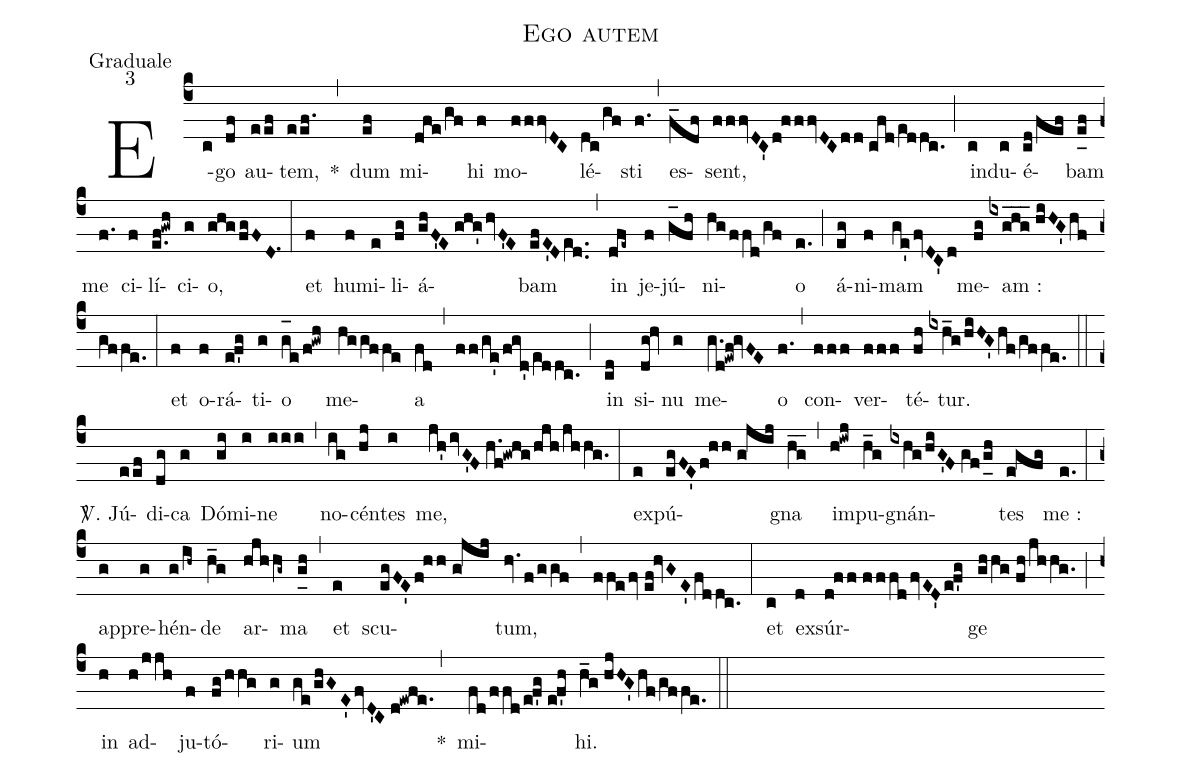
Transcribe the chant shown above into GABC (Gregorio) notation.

name:Ego autem;
office-part:Graduale;
mode:3;
%%
(c4) E(c)go(df) au(eef)tem,(eef.) *(,) dum(ef) mi(dfe/gf)hi(f) mo(fffvDC)lé(dc/gf)sti(f.) (,) es(f_df)sent,(fffvDC'd!fffvDCdd//cfd/e[ll:1]ddc.) (;) in(c)du(c)é(cd/fef)bam(e_[uh:l]f) me(f.) ci(f)lí(e.f!gwh)ci(g)o,(ghgfgFD.1) (:) et(f) hu(f)mi(e)li(fg)á(ghF'E//ghg'hvF'E)bam(efE'De[ll:1]d..) (,) in(dfe~) je(f)jú(g_[oh:h]fh)ni(hgffd/gf)o(e.) (;) á(eg)ni(f)mam(ge'fvDC'd) me(fg)am :(ixghg___//hiHG'hf/gffe.) (:) et(f) o(f)rá(ef'g)ti(g)o(g_[oh:h]e/f!gwh) me(hggffe)a(fd) (,) (ff/ge'/fgd'/e[ll:1]ddc.) (;) in(cd) si(dg!hv)nu(g) me(g.d!ewf!gvFE)o(f.) (,) con(fff)ver(fff)té(fh)tur.(ixh_g/hiHG'hf/gffe.) (::) <sp>V/</sp>. Jú(eef)di(dg)ca(g) Dó(gi)mi(i)ne(iii) (,) no(ig)cén(hj)tes(i) me,(jh'ivG'F//h.f!gwhg/hjh/jhhg.) (:) ex(e)pú(egFE'f!hh//g!jij)gna(hg__) (,) im(h!iwj)pu(h_g)gnán(ixhg/hiG'F//gf/g_[uh:l]h)tes(e!gfg) me :(e.) (:) ap(g)pre(g)hén(g/ih~)de(h_g) ar(hjhhg~)ma(g_[uh:l]h) (,) et(e) scu(egFE'f!hh//g!jij)tum,(hv.f/ggf) (,) (ffefv//ef!hvGE'fddc.) (:) et(c) ex(d)súr(d!ff//fffdfvED'ef'g)ge(ghhg//fh/jhhg.) (;) in(h) ad(h/jjh)ju(f)tó(fg/hhg)ri(g)um(ge/ghGE'fvD'C//d!ewfe.) <clear>*(,) mi(fd/ffd/ef'g//ef'h)hi.(h_g//hjHG'hf/gffe.) (::)
